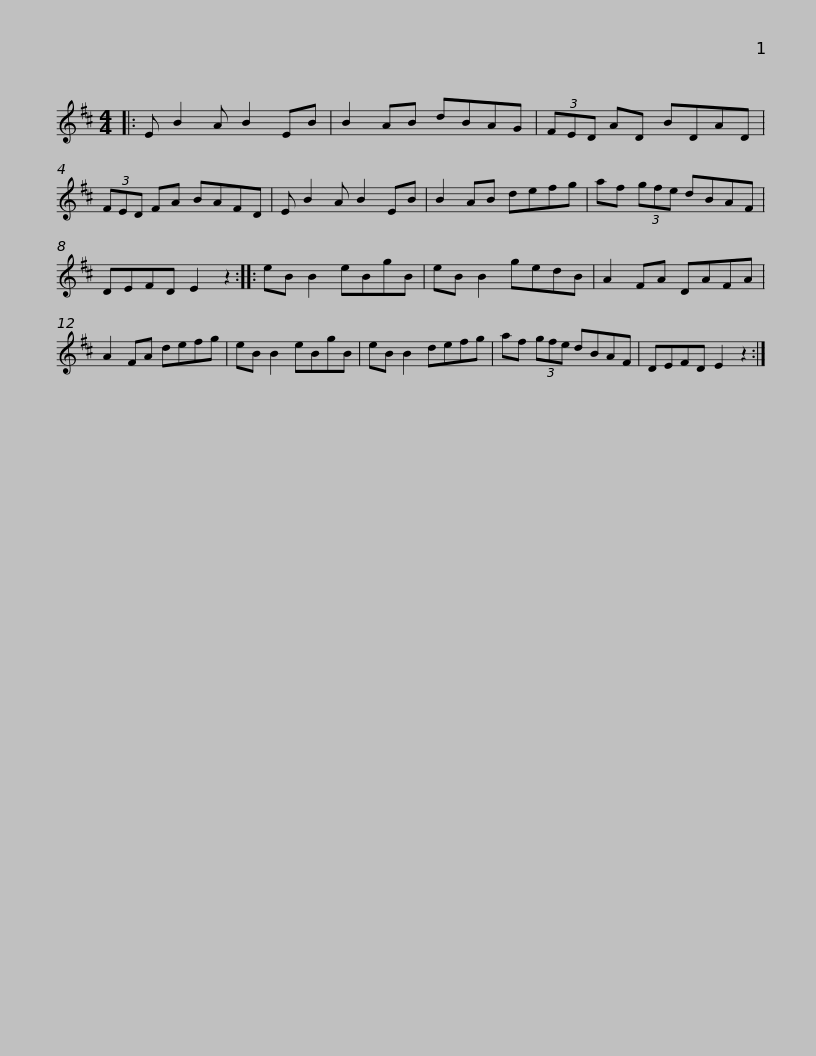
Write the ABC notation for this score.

X:1
L:1/8
M:4/4
I:linebreak $
K:D
V:1 treble
V:1
|: E B2 A B2 EB | B2 AB dBAG | (3FED AD BDAD | (3FED FA BAFD | E B2 A B2 EB |$ %5
 B2 AB defg | af (3gfe dBAF | DEFD E2 z2 :: eB B2 eBgB | eB B2 gedB | %10
 A2 FA DAFA |$ A2 FA defg | eB B2 eBgB | eB B2 defg | af (3gfe dBAF | %15
 DEFD E2 z2 :| %16
